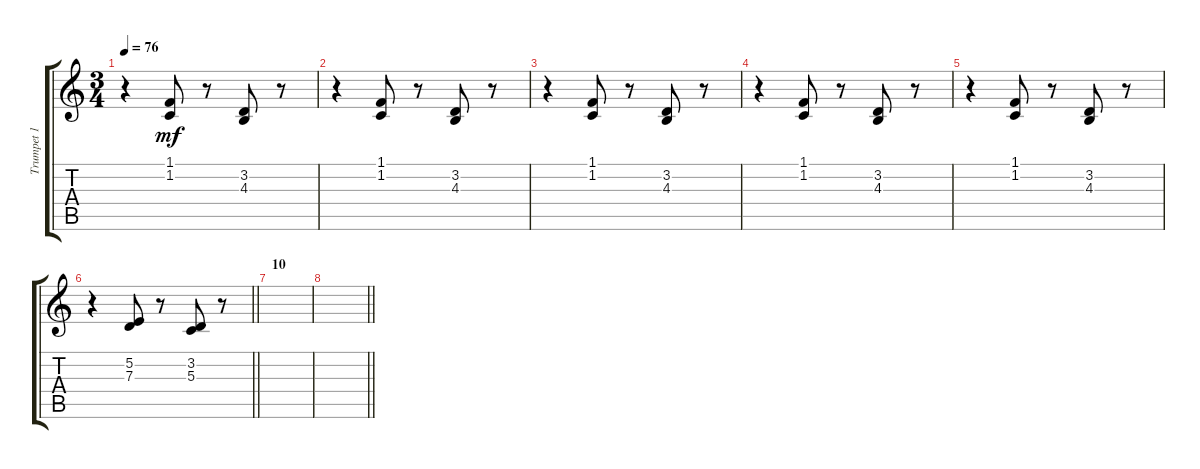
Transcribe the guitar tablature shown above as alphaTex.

\track ("Trumpet 1" "Trumpet 1") {instrument trumpet}
\staff {score tabs}
\tuning (E4 B3 G3 D3 A2 E2) {hide}
\ts (3 4)
\tempo 76
\clef g2
\ks c
r.4{dy mf} (1.1 1.2).8 r.8 (3.2 4.3).8 r.8 |
r.4 (1.1 1.2).8 r.8 (3.2 4.3).8 r.8 |
r.4 (1.1 1.2).8 r.8 (3.2 4.3).8 r.8 |
r.4 (1.1 1.2).8 r.8 (3.2 4.3).8 r.8 |
r.4 (1.1 1.2).8 r.8 (3.2 4.3).8 r.8 |
\barLineRight lightlight
r.4 (5.2 7.3).8 r.8 (3.2 5.3).8 r.8 |
\section ("" "10")
|
\barLineRight lightlight
